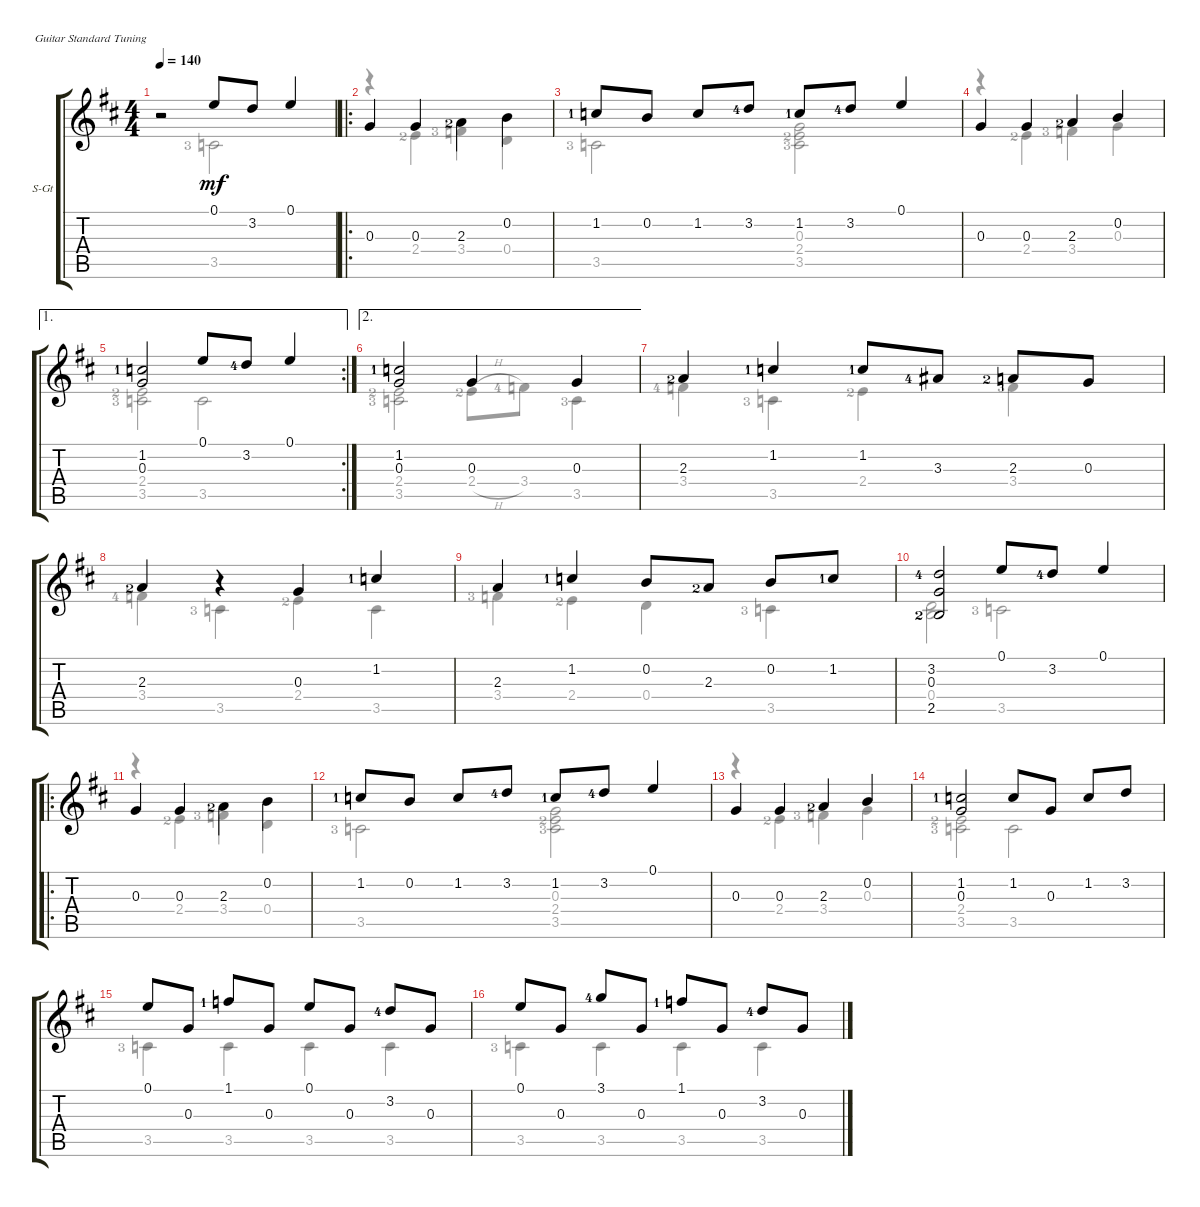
\defaultSystemsLayout 4
\bracketExtendMode groupsimilarinstruments
\firstSystemTrackNameOrientation horizontal
\otherSystemsTrackNameOrientation horizontal
\track ("Steel Guitar" "S-Gt") {instrument acousticguitarsteel}
\staff {score tabs}
\tuning (E4 B3 G3 D3 A2 E2)
\voice
\ts (4 4)
\tempo 140
\clef g2
\ks d
r.2{dy mf instrument acousticguitarsteel} 0.1.8 3.2.8 0.1.4 |
\ro
0.3.4 0.3.4 2.3{lf 3}.4 0.2.4{beam invert} |
1.2{lf 2}.8 0.2.8 1.2.8 3.2{lf 5}.8 1.2{lf 2}.8 3.2{lf 5}.8 0.1.4 |
0.3.4 0.3.4 2.3{lf 3}.4 0.2.4 |
\ae 1
\rc 2
(1.2{lf 2} 0.3).2 0.1.8 3.2{lf 5}.8 0.1.4 |
\ae 2
(1.2{lf 2} 0.3).2 0.3.4 0.3.4 |
2.3{lf 3}.4 1.2{lf 2}.4 1.2{lf 2}.8 3.3{lf 5}.8 2.3{lf 3}.8 0.3.8 |
2.3{lf 3}.4 r.4 0.3.4 1.2{lf 2}.4 |
2.3.4 1.2{lf 2}.4 0.2.8 2.3{lf 3}.8 0.2.8 1.2{lf 2}.8 |
(3.2{lf 5} 0.3 2.5{lf 3}).2 0.1.8 3.2{lf 5}.8 0.1.4 |
\ro
0.3.4 0.3.4 2.3{lf 3}.4 0.2.4{beam invert} |
1.2{lf 2}.8 0.2.8 1.2.8 3.2{lf 5}.8 1.2{lf 2}.8 3.2{lf 5}.8 0.1.4 |
0.3.4 0.3.4 2.3{lf 3}.4 0.2.4 |
(1.2{lf 2} 0.3).2 1.2.8 0.3.8 1.2.8 3.2.8 |
0.1.8 0.3.8 1.1{lf 2}.8 0.3.8 0.1.8 0.3.8 3.2{lf 5}.8 0.3.8 |
0.1.8 0.3.8 3.1{lf 5}.8 0.3.8 1.1{lf 2}.8 0.3.8 3.2{lf 5}.8 0.3.8
\voice
\clef g2
\ottava regular
\simile none
\ks d
r.2{dy mf} 3.5{lf 4}.2 |
r.4 2.4{lf 3}.4 3.4{lf 4}.4 0.4.4 |
3.5{lf 4}.2 (3.5{lf 4} 2.4{lf 3} 0.3).2 |
r.4 2.4{lf 3}.4 3.4{lf 4}.4 0.3.4 |
(2.4{lf 3} 3.5{lf 4}).2 3.5.2 |
(3.5{lf 4} 2.4{lf 3}).2 2.4{h lf 3}.8 3.4{lf 5}.8 3.5{lf 4}.4 |
3.4{lf 5}.4 3.5{lf 4}.4 2.4{lf 3}.4 3.4{lf 4}.4 |
3.4{lf 5}.4 3.5{lf 4}.4 2.4{lf 3}.4 3.5.4 |
3.4{lf 4}.4 2.4{lf 3}.4 0.4.4 3.5{lf 4}.4 |
(2.5{lf 3} 0.4).2 3.5{lf 4}.2 |
r.4 2.4{lf 3}.4 3.4{lf 4}.4 0.4.4 |
3.5{lf 4}.2 (3.5{lf 4} 2.4{lf 3} 0.3).2 |
r.4 2.4{lf 3}.4 3.4{lf 4}.4 0.3.4 |
(2.4{lf 3} 3.5{lf 4}).2 3.5.2 |
3.5{lf 4}.4 3.5.4 3.5.4 3.5.4 |
3.5{lf 4}.4 3.5.4 3.5.4 3.5.4
